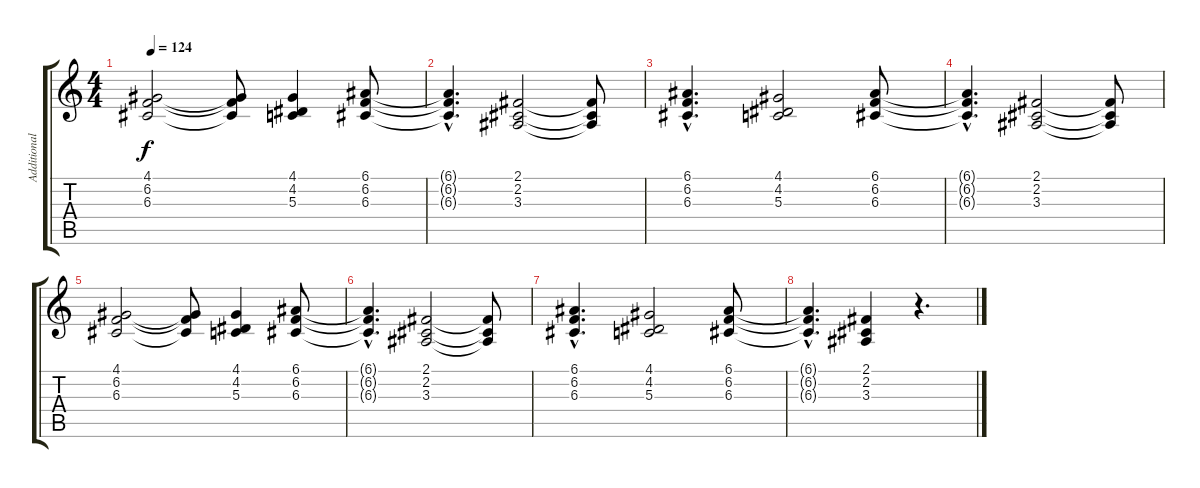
\track ("Additional Synth" "Additional") {instrument tremolostrings}
\staff {score tabs}
\tuning (E4 B3 G3 D3 A2 E2) {hide}
\ts (4 4)
\tempo 124
\clef g2
\ks c
(4.1 6.2 6.3).2{dy f} (4.1{t} 6.2{t} 6.3{t}).8 (4.1 4.2 5.3).4 (6.1 6.2 6.3).8 |
(6.1{hac t} 6.2{hac t} 6.3{hac t}).4{d volume 9} (2.1 2.2 3.3).2 (2.1{t} 2.2{t} 3.3{t}).8 |
(6.1{hac} 6.2{hac} 6.3{hac}).4{d volume 8} (4.1 4.2 5.3).2 (6.1 6.2 6.3).8 |
(6.1{hac t} 6.2{hac t} 6.3{hac t}).4{d volume 7} (2.1 2.2 3.3).2 (2.1{t} 2.2{t} 3.3{t}).8 |
(4.1 6.2 6.3).2{volume 6} (4.1{t} 6.2{t} 6.3{t}).8 (4.1 4.2 5.3).4 (6.1 6.2 6.3).8 |
(6.1{hac t} 6.2{hac t} 6.3{hac t}).4{d volume 4} (2.1 2.2 3.3).2 (2.1{t} 2.2{t} 3.3{t}).8 |
(6.1{hac} 6.2{hac} 6.3{hac}).4{d volume 2} (4.1 4.2 5.3).2 (6.1 6.2 6.3).8 |
(6.1{hac t} 6.2{hac t} 6.3{hac t}).4{d volume 0} (2.1 2.2 3.3).4 r.4{d}
